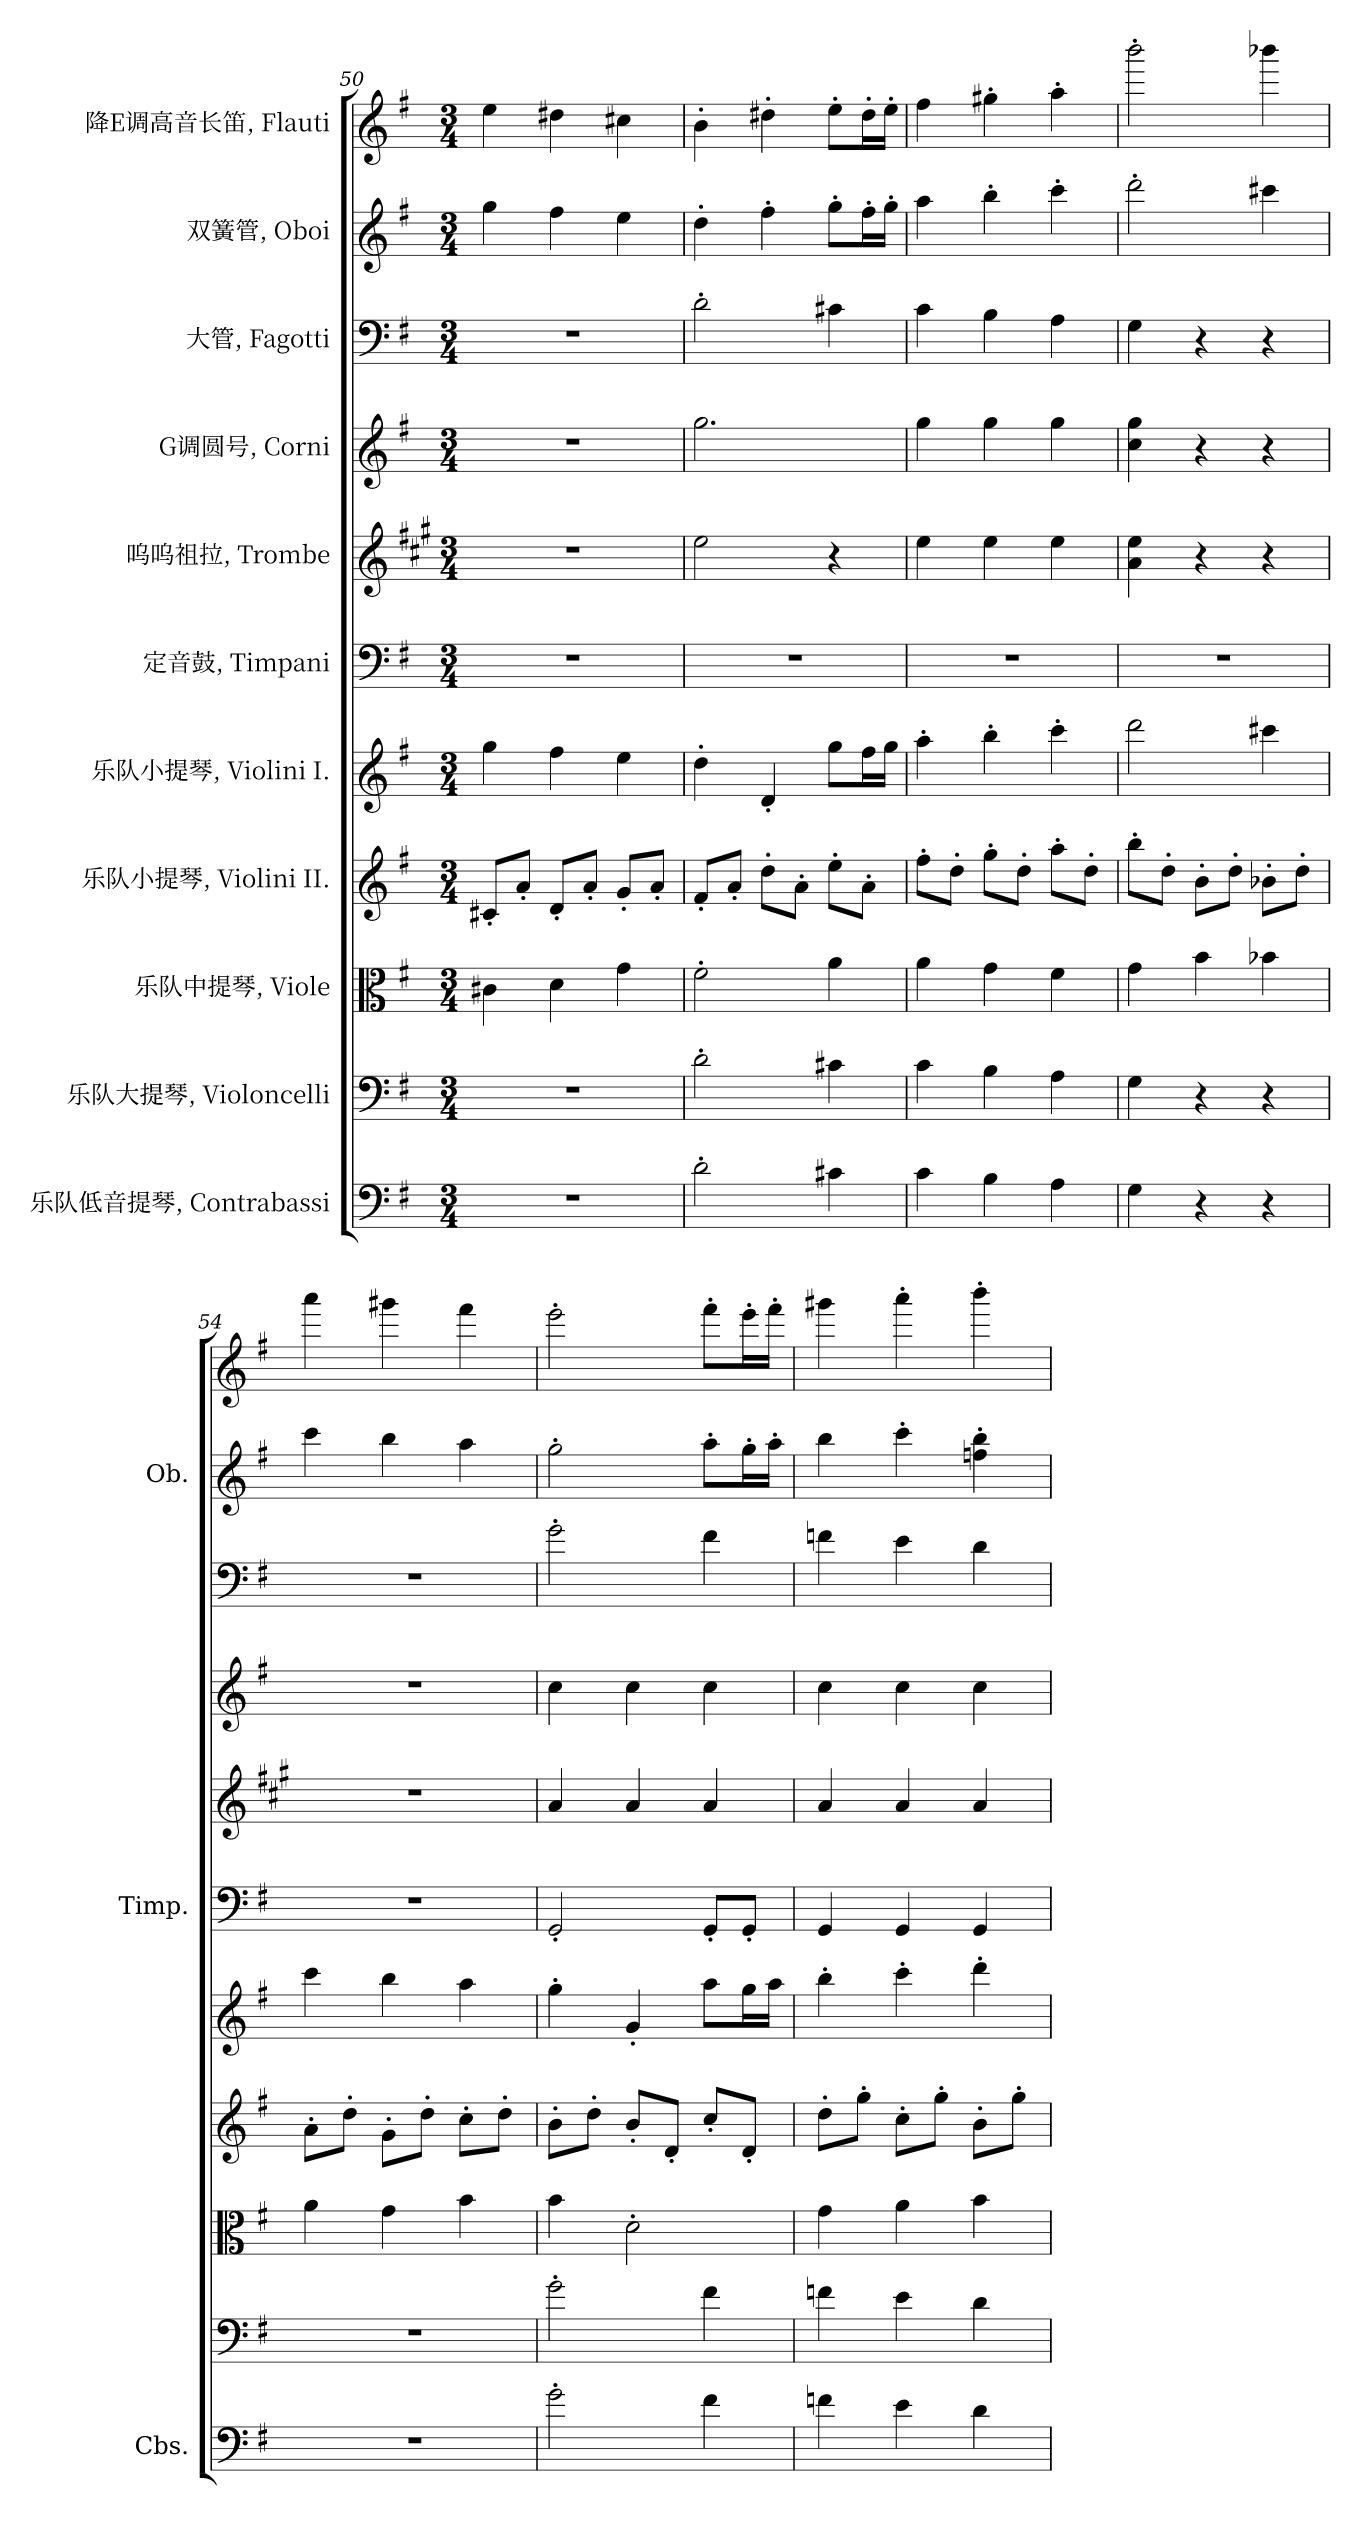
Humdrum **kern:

**kern	**kern	**kern	**kern	**kern	**kern	**kern	**kern	**kern	**kern	**kern
*part11	*part10	*part9	*part8	*part7	*part6	*part5	*part4	*part3	*part2	*part1
*staff11	*staff10	*staff9	*staff8	*staff7	*staff6	*staff5	*staff4	*staff3	*staff2	*staff1
*I"乐队低音提琴, Contrabassi	*I"乐队大提琴, Violoncelli	*I"乐队中提琴, Viole	*I"乐队小提琴, Violini II.	*I"乐队小提琴, Violini I.	*I"定音鼓, Timpani	*I"呜呜祖拉, Trombe	*I"G调圆号, Corni	*I"大管, Fagotti	*I"双簧管, Oboi	*I"降E调高音长笛, Flauti
*I'Cbs.	*	*	*	*	*I'Timp.	*	*	*	*I'Ob.	*
!!LO:PB:g=z
*clefF4	*clefF4	*clefC3	*clefG2	*clefG2	*clefF4	*clefG2	*clefG2	*clefF4	*clefG2	*clefG2
*ITrd7c12	*	*	*	*	*	*ITrd1c2	*ITrd3c5	*	*	*ITrd-2c-3
*k[f#]	*k[f#]	*k[f#]	*k[f#]	*k[f#]	*k[f#]	*k[f#]	*k[f#c#]	*k[f#]	*k[f#]	*k[b-e-]
*M3/4	*M3/4	*M3/4	*M3/4	*M3/4	*M3/4	*M3/4	*M3/4	*M3/4	*M3/4	*M3/4
=50	=50	=50	=50	=50	=50	=50	=50	=50	=50	=50
2.r	2.r	4c#X\	8c#X'/L	4gg\	2.r	2.r	2.r	2.r	4gg\	4gg\
.	.	.	8a'/J	.	.	.	.	.	.	.
.	.	4d\	8d'/L	4ff#\	.	.	.	.	4ff#\	4ff#X\
.	.	.	8a'/J	.	.	.	.	.	.	.
.	.	4g\	8g'/L	4ee\	.	.	.	.	4ee\	4een\
.	.	.	8a'/J	.	.	.	.	.	.	.
=51	=51	=51	=51	=51	=51	=51	=51	=51	=51	=51
2D'\	2d'\	2f#'\	8f#'/L	4dd'\	2.r	2dd\	2.dd\	2d'\	4dd'\	4dd'\
.	.	.	8a'/J	.	.	.	.	.	.	.
.	.	.	8dd'\L	4d'/	.	.	.	.	4ff#'\	4ff#X'\
.	.	.	8a'\J	.	.	.	.	.	.	.
4C#X\	4c#X\	4a\	8ee'\L	8gg\L	.	4r	.	4c#X\	8gg'\L	8gg'\L
.	.	.	8a'\J	16ff#\L	.	.	.	.	16ff#'\L	16ff#'\L
.	.	.	.	16gg\JJ	.	.	.	.	16gg'\JJ	16gg'\JJ
=52	=52	=52	=52	=52	=52	=52	=52	=52	=52	=52
4C\	4c\	4a\	8ff#'\L	4aa'\	2.r	4dd\	4dd\	4c\	4aa\	4aa\
.	.	.	8dd'\J	.	.	.	.	.	.	.
4BB\	4B\	4g\	8gg'\L	4bb'\	.	4dd\	4dd\	4B\	4bb'\	4bbn'\
.	.	.	8dd'\J	.	.	.	.	.	.	.
4AA\	4A\	4f#\	8aa'\L	4ccc'\	.	4dd\	4dd\	4A\	4ccc'\	4ccc'\
.	.	.	8dd'\J	.	.	.	.	.	.	.
=53	=53	=53	=53	=53	=53	=53	=53	=53	=53	=53
4GG\	4G\	4g\	8bb'\L	2ddd\	2.r	4g\ 4dd\	4g\ 4dd\	4G\	2ddd'\	2dddd'\
.	.	.	8dd'\J	.	.	.	.	.	.	.
4r	4r	4b\	8b'\L	.	.	4r	4r	4r	.	.
.	.	.	8dd'\J	.	.	.	.	.	.	.
4r	4r	4b-X\	8b-X'\L	4ccc#X\	.	4r	4r	4r	4ccc#X\	4dddd-X\
.	.	.	8dd'\J	.	.	.	.	.	.	.
=54	=54	=54	=54	=54	=54	=54	=54	=54	=54	=54
2.r	2.r	4a\	8a'\L	4ccc\	2.r	2.r	2.r	2.r	4ccc\	4cccc\
.	.	.	8dd'\J	.	.	.	.	.	.	.
.	.	4g\	8g'\L	4bb\	.	.	.	.	4bb\	4bbbn\
.	.	.	8dd'\J	.	.	.	.	.	.	.
.	.	4b\	8cc'\L	4aa\	.	.	.	.	4aa\	4aaa\
.	.	.	8dd'\J	.	.	.	.	.	.	.
!!LO:PB:g=z
=55	=55	=55	=55	=55	=55	=55	=55	=55	=55	=55
2G'\	2g'\	4b\	8b'\L	4gg'\	2GG'/	4g/	4g\	2g'\	2gg'\	2ggg'\
.	.	.	8dd'\J	.	.	.	.	.	.	.
.	.	2d'\	8b'/L	4g'/	.	4g/	4g\	.	.	.
.	.	.	8d'/J	.	.	.	.	.	.	.
4F#\	4f#\	.	8cc'/L	8aa\L	8GG'/L	4g/	4g\	4f#\	8aa'\L	8aaa'\L
.	.	.	8d'/J	16gg\L	8GG'/J	.	.	.	16gg'\L	16ggg'\L
.	.	.	.	16aa\JJ	.	.	.	.	16aa'\JJ	16aaa'\JJ
=56	=56	=56	=56	=56	=56	=56	=56	=56	=56	=56
4Fn\	4fn\	4g\	8dd'\L	4bb'\	4GG/	4g/	4g\	4fn\	4bb\	4bbbn\
.	.	.	8gg'\J	.	.	.	.	.	.	.
4E\	4e\	4a\	8cc'\L	4ccc'\	4GG/	4g/	4g\	4e\	4ccc'\	4cccc'\
.	.	.	8gg'\J	.	.	.	.	.	.	.
4D\	4d\	4b\	8b'\L	4ddd'\	4GG/	4g/	4g\	4d\	4ffn\' 4bb\'	4dddd'\
.	.	.	8gg'\J	.	.	.	.	.	.	.
=	=	=	=	=	=	=	=	=	=	=
*-	*-	*-	*-	*-	*-	*-	*-	*-	*-	*-
